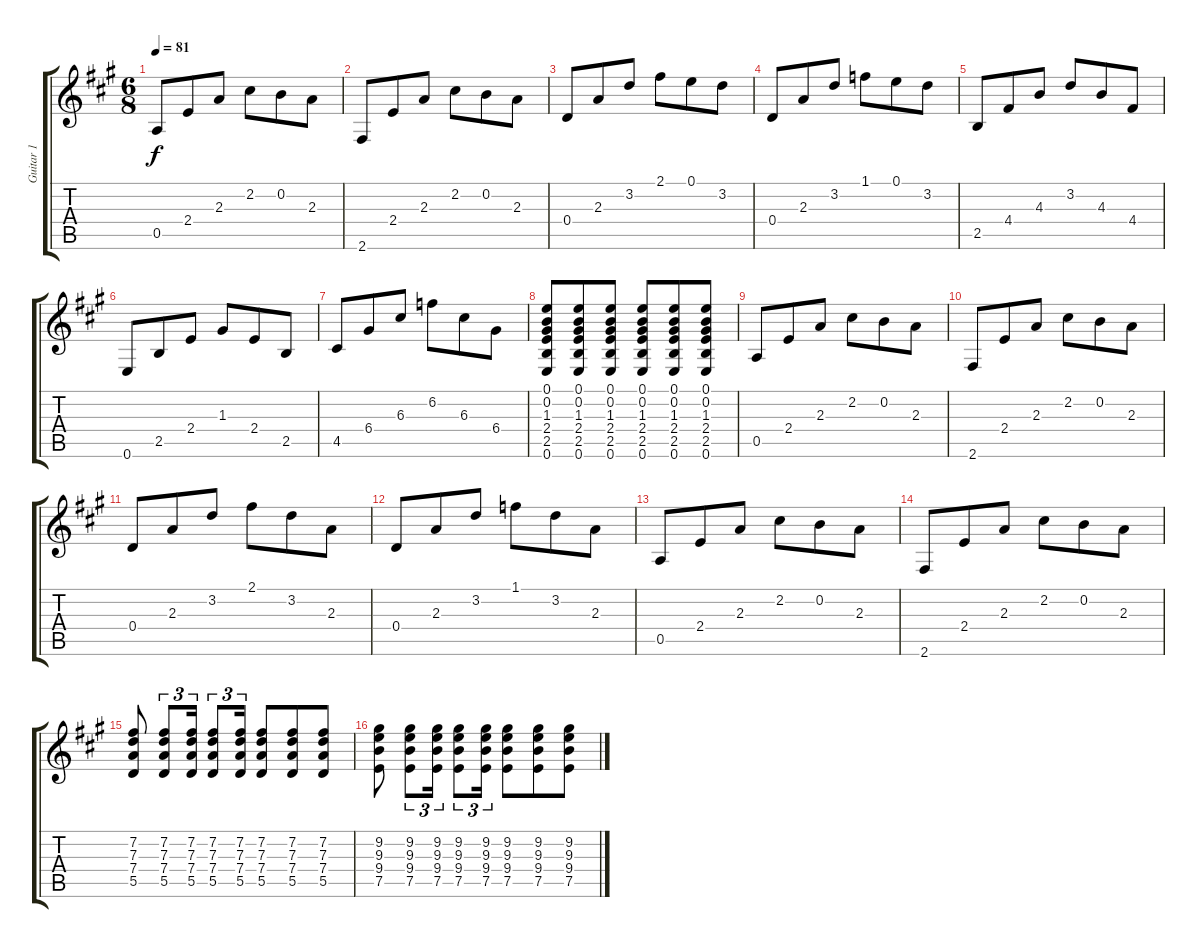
\track ("Guitar 1" "Guitar 1") {instrument electricguitarclean}
\staff {score tabs}
\tuning (E4 B3 G3 D3 A2 E2) {hide}
\ts (6 8)
\tempo 81
\clef g2
\ks a
0.5.8{dy f} 2.4.8 2.3.8 2.2.8 0.2.8 2.3.8 |
2.6.8 2.4.8 2.3.8 2.2.8 0.2.8 2.3.8 |
0.4.8 2.3.8 3.2.8 2.1.8 0.1.8 3.2.8 |
0.4.8 2.3.8 3.2.8 1.1.8 0.1.8 3.2.8 |
2.5.8 4.4.8 4.3.8 3.2.8 4.3.8 4.4.8 |
0.6.8 2.5.8 2.4.8 1.3.8 2.4.8 2.5.8 |
4.5.8 6.4.8 6.3.8 6.2.8 6.3.8 6.4.8 |
(0.1 0.2 1.3 2.4 2.5 0.6).8 (0.1 0.2 1.3 2.4 2.5 0.6).8 (0.1 0.2 1.3 2.4 2.5 0.6).8 (0.1 0.2 1.3 2.4 2.5 0.6).8 (0.1 0.2 1.3 2.4 2.5 0.6).8 (0.1 0.2 1.3 2.4 2.5 0.6).8 |
0.5.8 2.4.8 2.3.8 2.2.8 0.2.8 2.3.8 |
2.6.8 2.4.8 2.3.8 2.2.8 0.2.8 2.3.8 |
0.4.8 2.3.8 3.2.8 2.1.8 3.2.8 2.3.8 |
0.4.8 2.3.8 3.2.8 1.1.8 3.2.8 2.3.8 |
0.5.8 2.4.8 2.3.8 2.2.8 0.2.8 2.3.8 |
2.6.8 2.4.8 2.3.8 2.2.8 0.2.8 2.3.8 |
(7.2 7.3 7.4 5.5).8 (7.2 7.3 7.4 5.5).8{tu (3 2)} (7.2 7.3 7.4 5.5).16{tu (3 2)} (7.2 7.3 7.4 5.5).8{tu (3 2)} (7.2 7.3 7.4 5.5).16{tu (3 2)} (7.2 7.3 7.4 5.5).8 (7.2 7.3 7.4 5.5).8 (7.2 7.3 7.4 5.5).8 |
(9.2 9.3 9.4 7.5).8 (9.2 9.3 9.4 7.5).8{tu (3 2)} (9.2 9.3 9.4 7.5).16{tu (3 2)} (9.2 9.3 9.4 7.5).8{tu (3 2)} (9.2 9.3 9.4 7.5).16{tu (3 2)} (9.2 9.3 9.4 7.5).8 (9.2 9.3 9.4 7.5).8 (9.2 9.3 9.4 7.5).8
